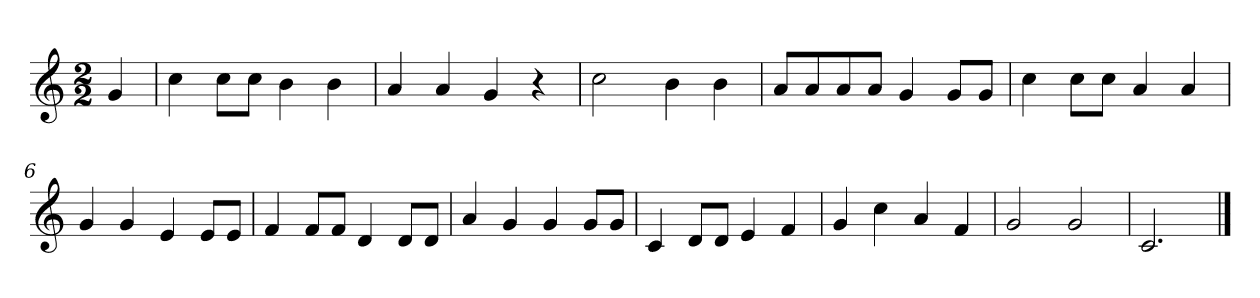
**kern
*part1
*staff1
*k[]
*M2/2
*MM120
=
4g
=1
4cc
8ccL
8ccJ
4b
4b
=2
4a
4a
4g
4r
=3
2cc
4b
4b
=4
8aL
8a
8a
8aJ
4g
8gL
8gJ
=5
4cc
8ccL
8ccJ
4a
4a
=6
4g
4g
4e
8eL
8eJ
=7
4f
8fL
8fJ
4d
8dL
8dJ
=8
4a
4g
4g
8gL
8gJ
=9
4c
8dL
8dJ
4e
4f
=10
4g
4cc
4a
4f
=11
2g
2g
=12
2.c
==
*-
